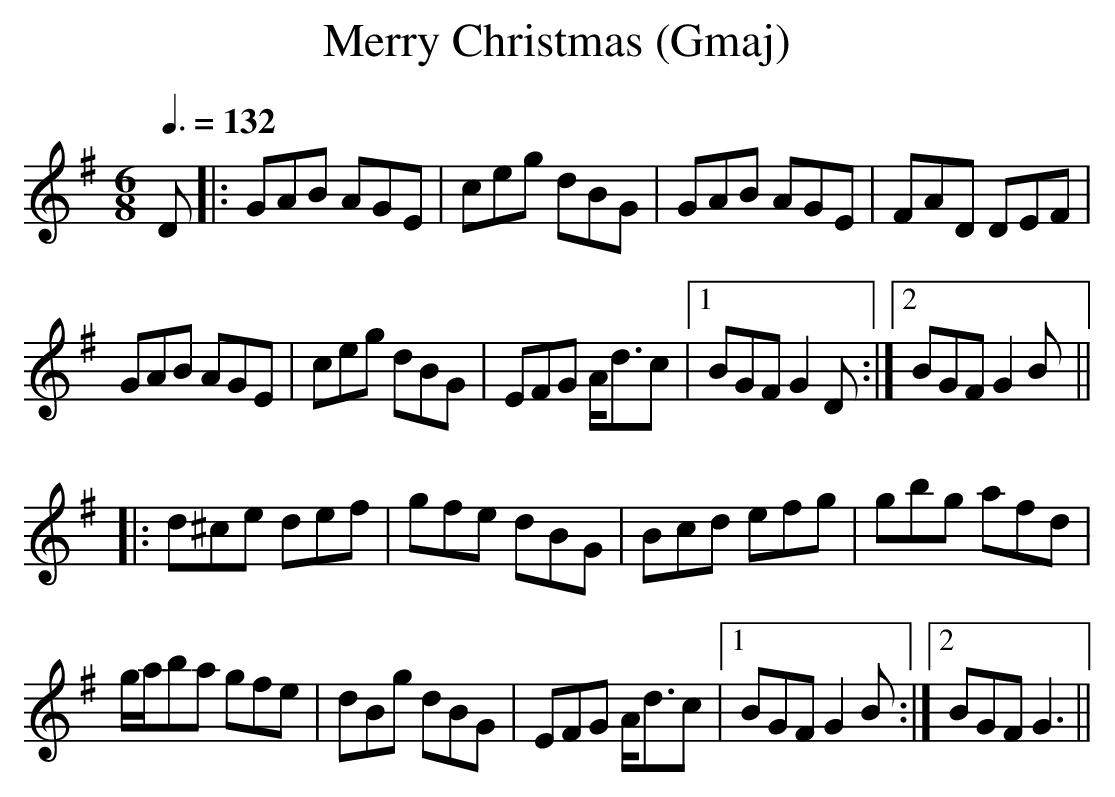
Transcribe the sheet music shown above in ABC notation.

X:1
T:Merry Christmas (Gmaj)
Q:3/8=132
M:6/8
L:1/8
K:Gmaj
D|:GAB AGE|ceg dBG|GAB AGE|FAD DEF|
GAB AGE|ceg dBG|EFG A<dc|1BGF G2D:|2BGF G2B||
|:d^ce def|gfe dBG|Bcd efg|gbg afd|
g/2a/2ba gfe|dBg dBG|EFG A<dc|1BGF G2B:|2BGF G3||
